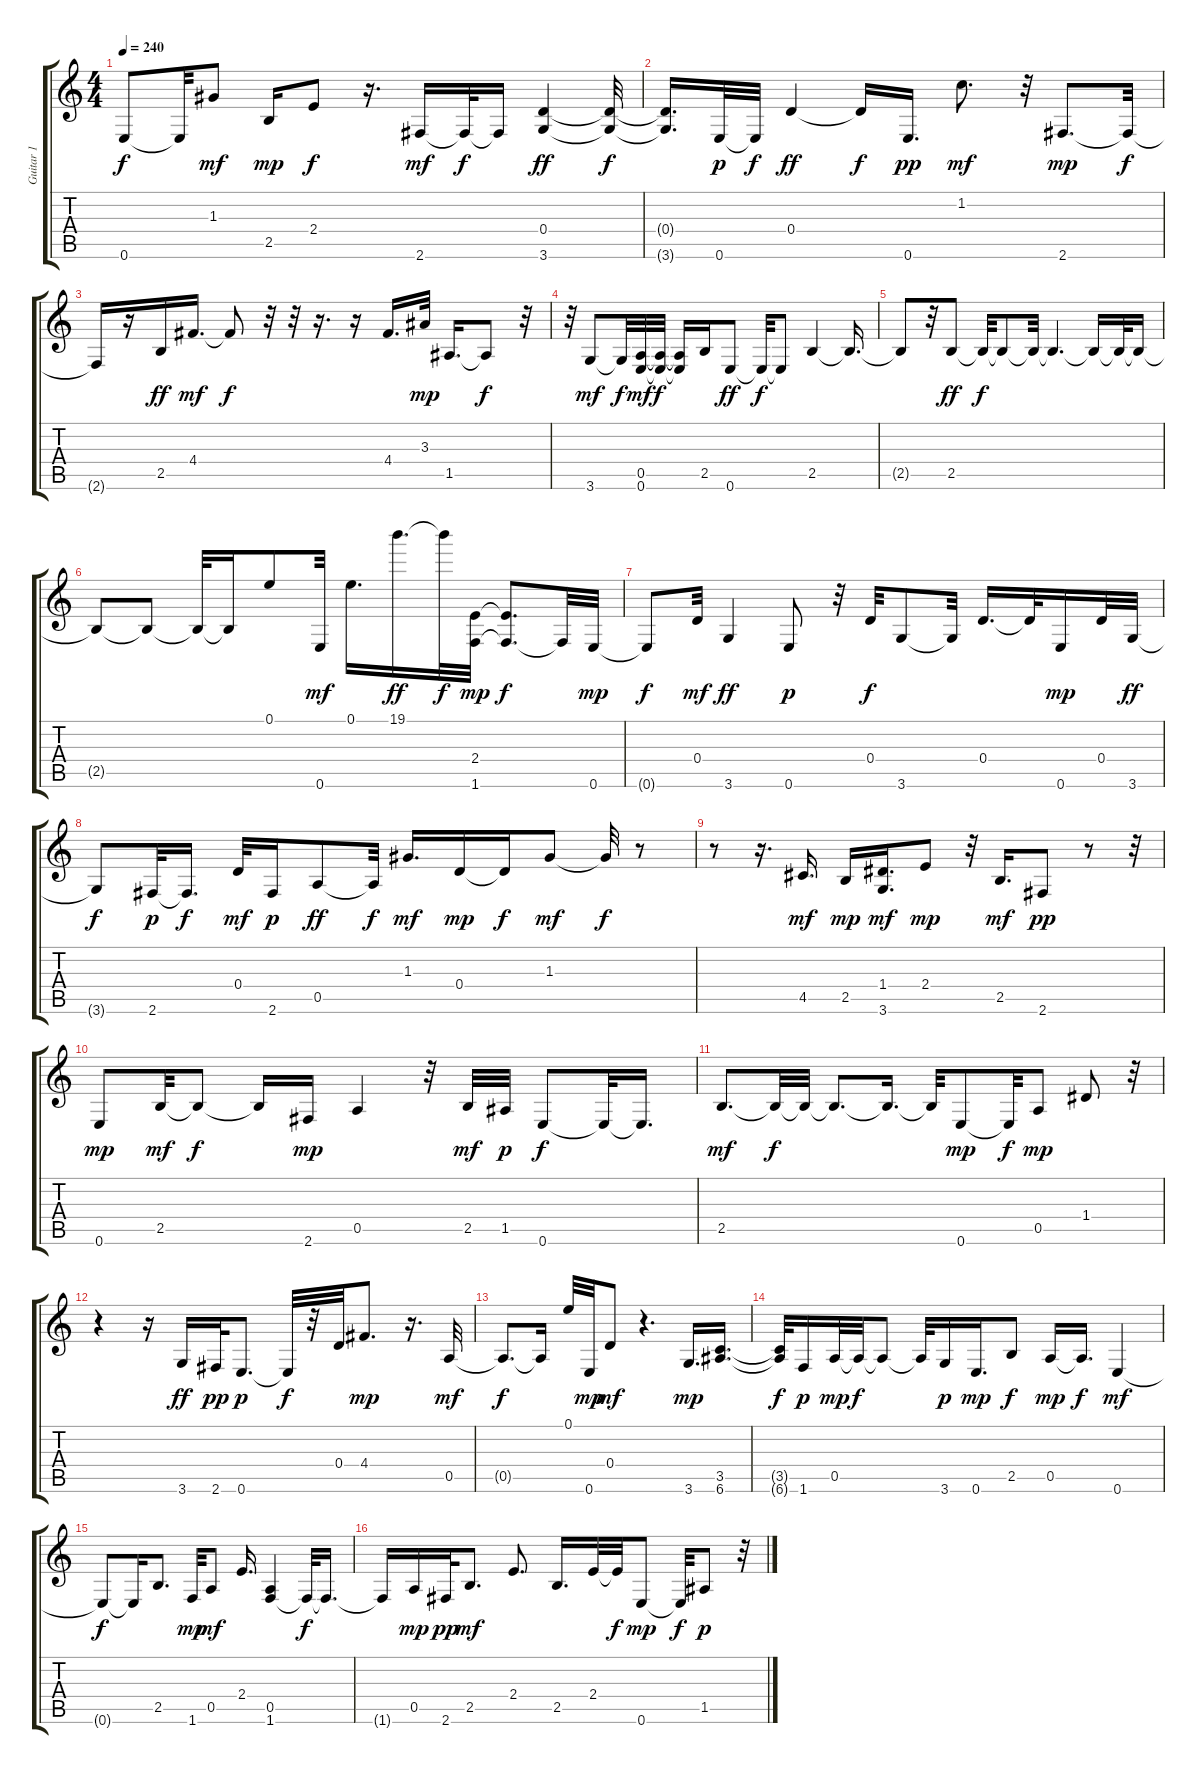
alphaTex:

\track ("Guitar 1" "Guitar 1") {instrument distortionguitar}
\staff {score tabs}
\tuning (E4 B3 G3 D3 A2 E2) {hide}
\ts (4 4)
\tempo 240
\clef g2
\ks c
0.6{t}.8{dy f} 0.6{t}.32 1.3.8{dy mf} 2.5.16{dy mp} 2.4.8{dy f} r.16{d} 2.6.16{dy mf} 2.6{t}.32{dy f} 2.6{t}.16 (0.4 3.6).4{dy ff} (0.4{t} 3.6{t}).32{dy f} |
(0.4{t} 3.6{t}).16{d} 0.6.32{dy p} 0.6{t}.32{dy f} 0.4.4{dy ff} 0.4{t}.16{dy f} 0.6.16{d dy pp} 1.2.8{d dy mf} r.32 2.6.8{d dy mp} 2.6{t}.32{dy f} |
2.6{t}.16 r.16 2.5.16{dy ff} 4.4.16{d dy mf} 4.4{t}.8{dy f} r.32 r.32 r.16{d} r.16 4.4.16{d} 3.3.32{dy mp} 1.5.16{d} 1.5{t}.8{dy f} r.32 |
r.32 3.6.8{dy mf} 3.6{t}.32{dy f} (0.5 0.6).32{dy mf} (0.5{t} 0.6{t}).32{dy f} (0.5{t} 0.6{t}).16 2.5.16 0.6.8{dy ff} 0.6{t}.32{dy f} 0.6{t}.8 2.5.4 2.5{t}.16{d} |
2.5{t}.8 r.32 2.5.8{dy ff} 2.5{t}.32{dy f} 2.5{t}.8 2.5{t}.32 2.5{t}.4{d} 2.5{t}.16 2.5{t}.32 2.5{t}.16 |
2.5{t}.8 2.5{t}.8 2.5{t}.32 2.5{t}.16 0.1.8 0.6.32{dy mf} 0.1.16{d} 19.1.16{d dy ff} 19.1{t}.32{dy f} (2.4 1.6).32{dy mp} (2.4{t} 1.6{t}).8{d dy f} 1.6{t}.32 0.6.32{dy mp} |
0.6{t}.8{dy f} 0.4.32{dy mf} 3.6.4{dy ff} 0.6.8{dy p} r.32 0.4.32{dy f} 3.6.8 3.6{t}.32 0.4.16{d} 0.4{t}.32 0.6.16{dy mp} 0.4.32 3.6.32{dy ff} |
3.6{t}.8{dy f} 2.6.32{dy p} 2.6{t}.16{d dy f} 0.4.32{dy mf} 2.6.16{dy p} 0.5.8{dy ff} 0.5{t}.32{dy f} 1.3.16{d dy mf} 0.4.16{dy mp} 0.4{t}.16{dy f} 1.3.8{dy mf} 1.3{t}.32{dy f} r.8 |
r.8 r.16{d} 4.5.16{d dy mf} 2.5.16{dy mp} (1.4 3.6).16{d dy mf} 2.4.8{dy mp} r.32 2.5.16{d dy mf} 2.6.8{dy pp} r.8 r.32 |
0.6.8{dy mp} 2.5.32{dy mf} 2.5{t}.8{dy f} 2.5{t}.16 2.6.16{dy mp} 0.5.4 r.32 2.5.32{dy mf} 1.5.32{dy p} 0.6.8{dy f} 0.6{t}.32 0.6{t}.16{d} |
2.5.8{d dy mf} 2.5{t}.32{dy f} 2.5{t}.32 2.5{t}.8{d} 2.5{t}.16{d} 2.5{t}.32 0.6.8{dy mp} 0.6{t}.32{dy f} 0.5.8{dy mp} 1.4.8 r.32 |
r.4 r.16 3.6.16{dy ff} 2.6.32{dy pp} 0.6.8{d dy p} 0.6{t}.32{dy f} r.32 0.4.32 4.4.8{d dy mp} r.16{d} 0.5.32{dy mf} |
0.5{t}.8{d dy f} 0.5{t}.16 0.1.32 0.6.32{dy mp} 0.4.8{dy mf} r.4{d} 3.6.16{d dy mp} (3.5 6.6).16{d} |
(3.5{t} 6.6{t}).32{dy f} 1.6.16{dy p} 0.5.32{dy mp} 0.5{t}.32{dy f} 0.5{t}.8 0.5{t}.32 3.6.16{dy p} 0.6.16{d dy mp} 2.5.8{dy f} 0.5.16{dy mp} 0.5{t}.16{d dy f} 0.6.4{dy mf} |
0.6{t}.8{dy f} 0.6{t}.16 2.5.8{d} 1.6.32{dy mp} 0.5.8{dy mf} 2.4.16{d} (0.5 1.6).4 1.6{t}.32{dy f} 1.6{t}.16{d} |
1.6{t}.16 0.5.16{dy mp} 2.6.32{dy pp} 2.5.8{d dy mf} 2.4.8{d} 2.5.16{d} 2.4.32 2.4{t}.32{dy f} 0.6.8{dy mp} 0.6{t}.32{dy f} 1.5.8{dy p} r.32
